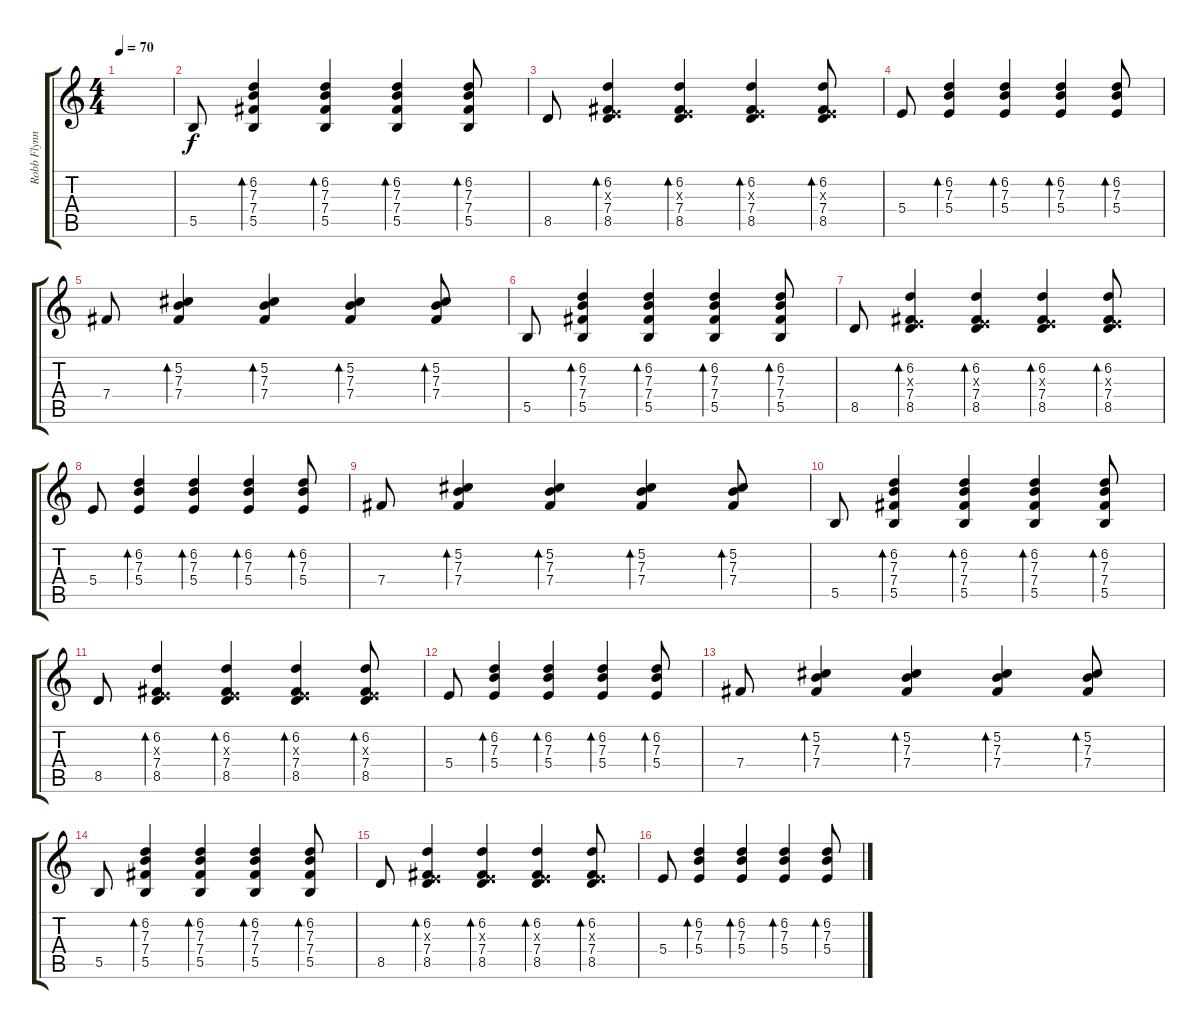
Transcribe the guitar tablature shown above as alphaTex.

\track ("Robb Flynn" "Robb Flynn") {instrument acousticguitarnylon}
\staff {score tabs}
\tuning (Db4 Ab3 E3 B2 Gb2 B1) {hide}
\ts (4 4)
\tempo 70
\clef g2
\ks c
|
5.5.8 (6.2 7.3 7.4 5.5).4{bd 120} (6.2 7.3 7.4 5.5).4{bd 120} (6.2 7.3 7.4 5.5).4{bd 120} (6.2 7.3 7.4 5.5).8{bd 30} |
8.5.8 (6.2 0.3{x} 7.4 8.5).4{bd 120} (6.2 0.3{x} 7.4 8.5).4{bd 120} (6.2 0.3{x} 7.4 8.5).4{bd 120} (6.2 0.3{x} 7.4 8.5).8{bd 30} |
5.4.8 (6.2 7.3 5.4).4{bd 120} (6.2 7.3 5.4).4{bd 120} (6.2 7.3 5.4).4{bd 120} (6.2 7.3 5.4).8{bd 30} |
7.4.8 (5.2 7.3 7.4).4{bd 120} (5.2 7.3 7.4).4{bd 120} (5.2 7.3 7.4).4{bd 120} (5.2 7.3 7.4).8{bd 30} |
5.5.8 (6.2 7.3 7.4 5.5).4{bd 120} (6.2 7.3 7.4 5.5).4{bd 120} (6.2 7.3 7.4 5.5).4{bd 120} (6.2 7.3 7.4 5.5).8{bd 30} |
8.5.8 (6.2 0.3{x} 7.4 8.5).4{bd 120} (6.2 0.3{x} 7.4 8.5).4{bd 120} (6.2 0.3{x} 7.4 8.5).4{bd 120} (6.2 0.3{x} 7.4 8.5).8{bd 30} |
5.4.8 (6.2 7.3 5.4).4{bd 120} (6.2 7.3 5.4).4{bd 120} (6.2 7.3 5.4).4{bd 120} (6.2 7.3 5.4).8{bd 30} |
7.4.8 (5.2 7.3 7.4).4{bd 120} (5.2 7.3 7.4).4{bd 120} (5.2 7.3 7.4).4{bd 120} (5.2 7.3 7.4).8{bd 30} |
5.5.8 (6.2 7.3 7.4 5.5).4{bd 120} (6.2 7.3 7.4 5.5).4{bd 120} (6.2 7.3 7.4 5.5).4{bd 120} (6.2 7.3 7.4 5.5).8{bd 30} |
8.5.8 (6.2 0.3{x} 7.4 8.5).4{bd 120} (6.2 0.3{x} 7.4 8.5).4{bd 120} (6.2 0.3{x} 7.4 8.5).4{bd 120} (6.2 0.3{x} 7.4 8.5).8{bd 30} |
5.4.8 (6.2 7.3 5.4).4{bd 120} (6.2 7.3 5.4).4{bd 120} (6.2 7.3 5.4).4{bd 120} (6.2 7.3 5.4).8{bd 30} |
7.4.8 (5.2 7.3 7.4).4{bd 120} (5.2 7.3 7.4).4{bd 120} (5.2 7.3 7.4).4{bd 120} (5.2 7.3 7.4).8{bd 30} |
5.5.8 (6.2 7.3 7.4 5.5).4{bd 120} (6.2 7.3 7.4 5.5).4{bd 120} (6.2 7.3 7.4 5.5).4{bd 120} (6.2 7.3 7.4 5.5).8{bd 30} |
8.5.8 (6.2 0.3{x} 7.4 8.5).4{bd 120} (6.2 0.3{x} 7.4 8.5).4{bd 120} (6.2 0.3{x} 7.4 8.5).4{bd 120} (6.2 0.3{x} 7.4 8.5).8{bd 30} |
5.4.8 (6.2 7.3 5.4).4{bd 120} (6.2 7.3 5.4).4{bd 120} (6.2 7.3 5.4).4{bd 120} (6.2 7.3 5.4).8{bd 30}
